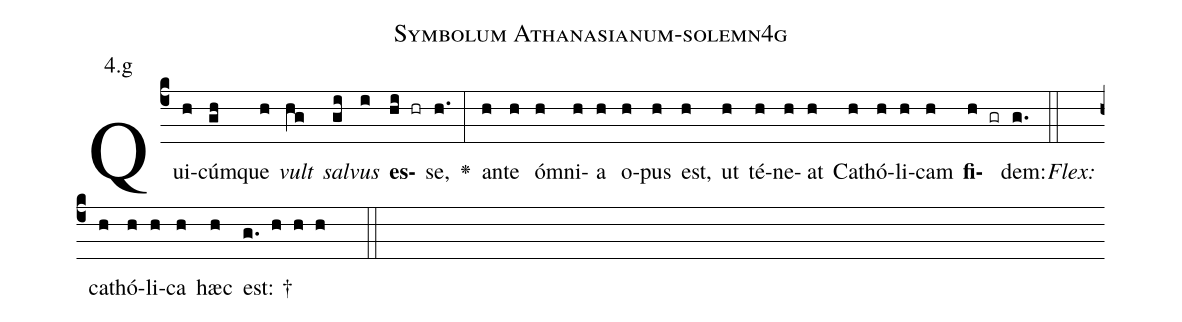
name: Symbolum Athanasianum-solemn4g;
annotation: 4.g;
%%
(c4)Qui(h)cúm(gh)que(h) <i>vult</i>(hg) <i>sal</i>(gi)<i>vus</i>(i) <b>es</b>(hi hr)se,(h.) <v>\greheightstar</v>(:) an(h)te(h) óm(h)ni(h)a(h) o(h)pus(h) est,(h) ut(h) té(h)ne(h)at(h) Ca(h)thó(h)li(h)cam(h) <b>fi</b>(h gr)dem:(g.) (::)
<i>Flex:</i>()  ca(h)thó(h)li(h)ca(h) hæc(h) est: †(g. h h h  ::)

%E(h) u(h) o(h) u(h) a(h) e.(g.) (::)
